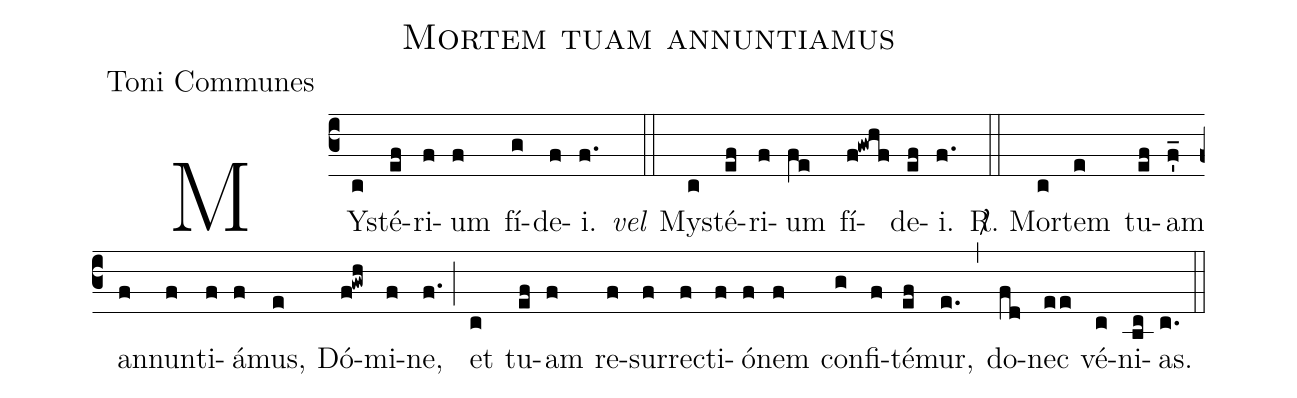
name:Mortem tuam annuntiamus;
office-part:Toni Communes;
%%
(c3)MYs(c)té(ef)ri(f)um(f) fí(g)de(f)i.(f. ) <i>vel</i>(::) Mys(c)té(ef)ri(f)um(fe) fí(f!gwhf)de(ef)i.(f.) (::) <sp>R/</sp>. Mor(c)tem(e) tu(ef)am(f'_) an(f)nun(f)ti(f)á(f)mus,(e) Dó(f!gwh)mi(f)ne,(f.) (;) et(c) tu(ef)am(f) re(f)sur(f)rec(f)ti(f)ó(f)nem(f) con(g)fi(f)té(ef)mur,(e.) (,) do(fd)nec(ee) vé(c)ni(bc)as.(c.) (::)
